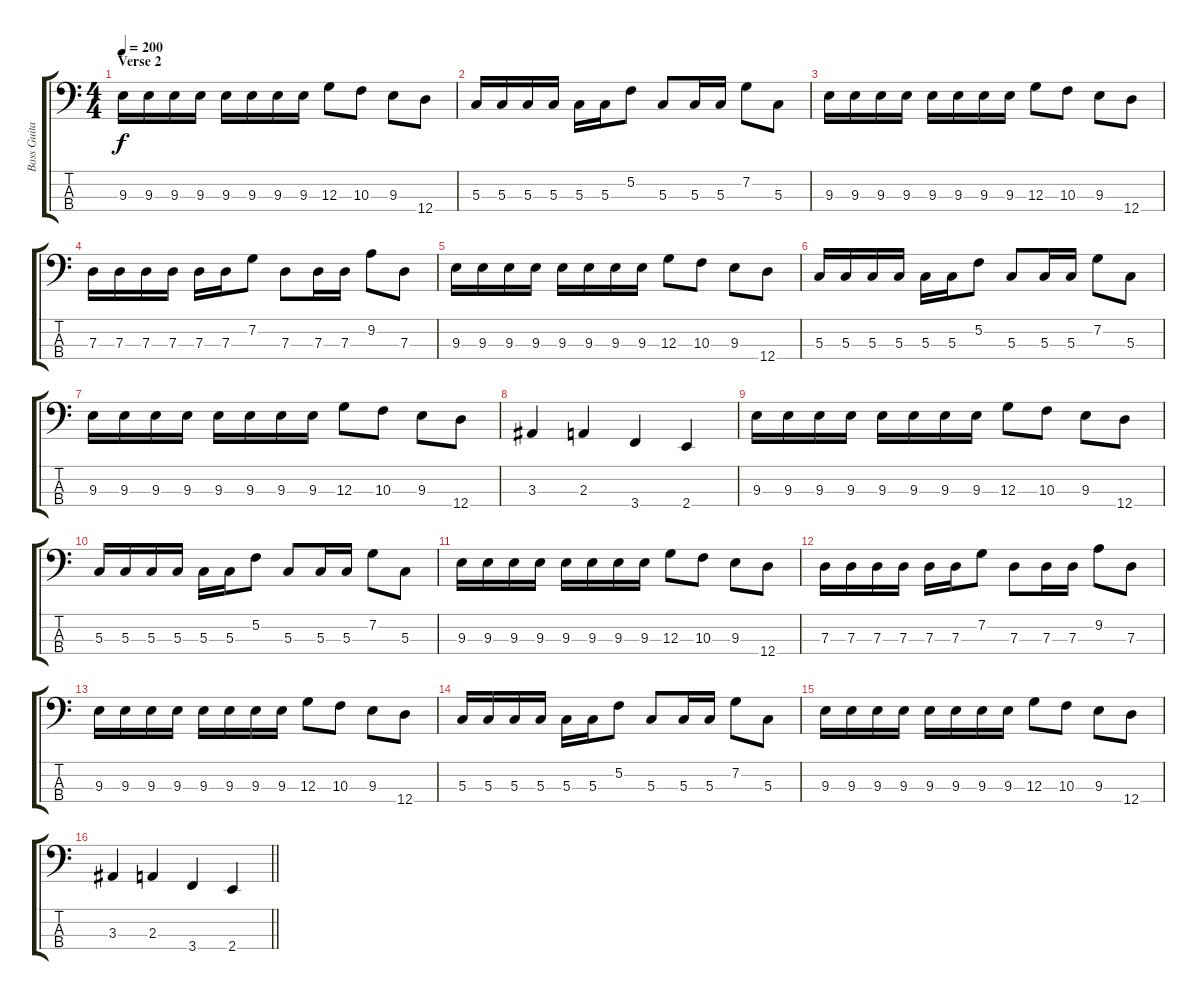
\track ("Bass Guitar (Speesy)" "Bass Guita") {instrument electricbassfinger}
\staff {score tabs}
\tuning (F2 C2 G1 D1) {hide}
\ts (4 4)
\section ("" "Verse 2")
\tempo 200
\clef f4
\ks c
9.3.16{dy f} 9.3.16 9.3.16 9.3.16 9.3.16 9.3.16 9.3.16 9.3.16 12.3.8 10.3.8 9.3.8 12.4.8 |
5.3.16 5.3.16 5.3.16 5.3.16 5.3.16 5.3.16 5.2.8 5.3.8 5.3.16 5.3.16 7.2.8 5.3.8 |
9.3.16 9.3.16 9.3.16 9.3.16 9.3.16 9.3.16 9.3.16 9.3.16 12.3.8 10.3.8 9.3.8 12.4.8 |
7.3.16 7.3.16 7.3.16 7.3.16 7.3.16 7.3.16 7.2.8 7.3.8 7.3.16 7.3.16 9.2.8 7.3.8 |
9.3.16 9.3.16 9.3.16 9.3.16 9.3.16 9.3.16 9.3.16 9.3.16 12.3.8 10.3.8 9.3.8 12.4.8 |
5.3.16 5.3.16 5.3.16 5.3.16 5.3.16 5.3.16 5.2.8 5.3.8 5.3.16 5.3.16 7.2.8 5.3.8 |
9.3.16 9.3.16 9.3.16 9.3.16 9.3.16 9.3.16 9.3.16 9.3.16 12.3.8 10.3.8 9.3.8 12.4.8 |
3.3.4 2.3.4 3.4.4 2.4.4 |
9.3.16 9.3.16 9.3.16 9.3.16 9.3.16 9.3.16 9.3.16 9.3.16 12.3.8 10.3.8 9.3.8 12.4.8 |
5.3.16 5.3.16 5.3.16 5.3.16 5.3.16 5.3.16 5.2.8 5.3.8 5.3.16 5.3.16 7.2.8 5.3.8 |
9.3.16 9.3.16 9.3.16 9.3.16 9.3.16 9.3.16 9.3.16 9.3.16 12.3.8 10.3.8 9.3.8 12.4.8 |
7.3.16 7.3.16 7.3.16 7.3.16 7.3.16 7.3.16 7.2.8 7.3.8 7.3.16 7.3.16 9.2.8 7.3.8 |
9.3.16 9.3.16 9.3.16 9.3.16 9.3.16 9.3.16 9.3.16 9.3.16 12.3.8 10.3.8 9.3.8 12.4.8 |
5.3.16 5.3.16 5.3.16 5.3.16 5.3.16 5.3.16 5.2.8 5.3.8 5.3.16 5.3.16 7.2.8 5.3.8 |
9.3.16 9.3.16 9.3.16 9.3.16 9.3.16 9.3.16 9.3.16 9.3.16 12.3.8 10.3.8 9.3.8 12.4.8 |
\barLineRight lightlight
3.3.4 2.3.4 3.4.4 2.4.4
